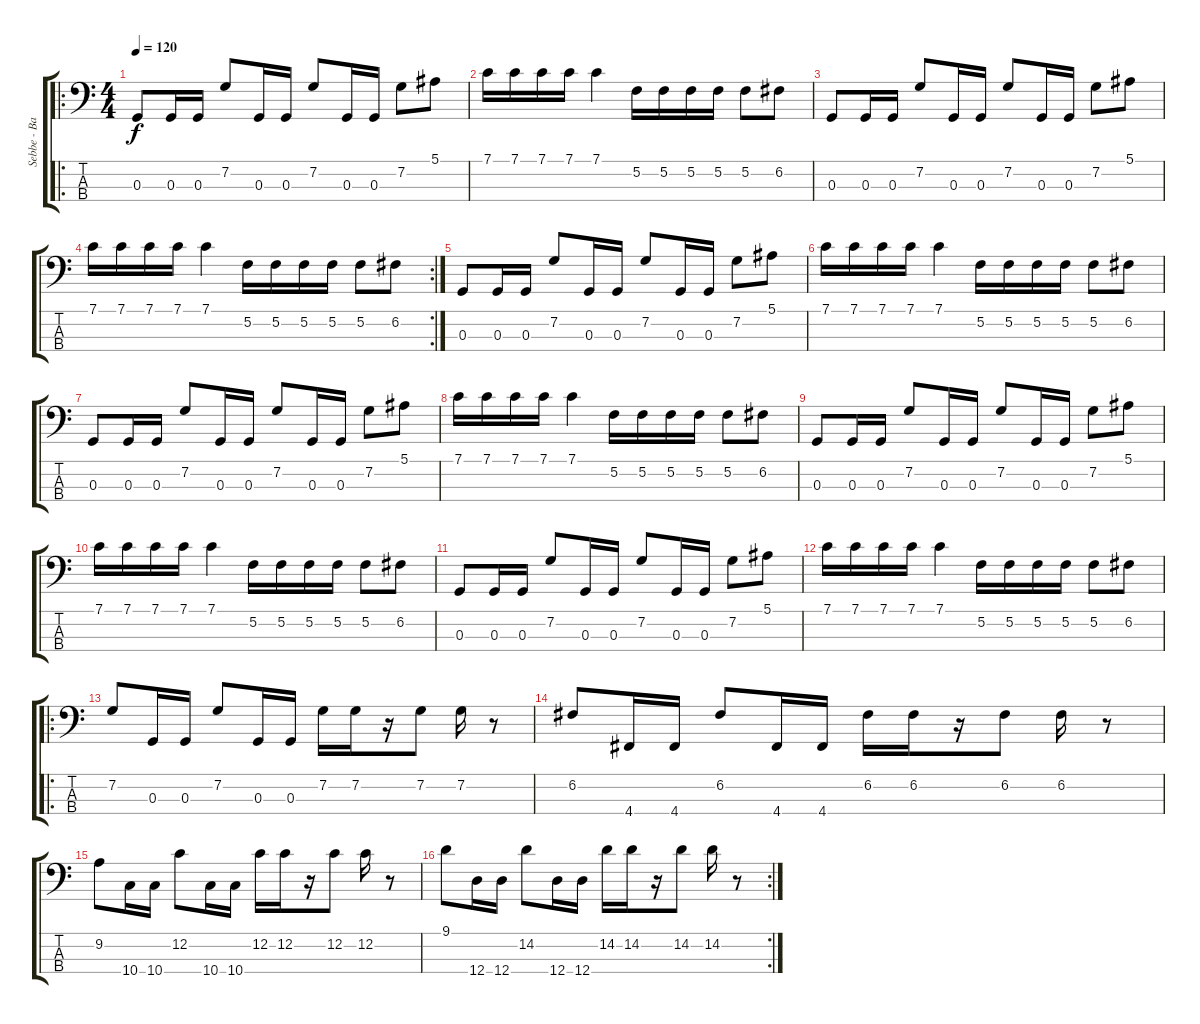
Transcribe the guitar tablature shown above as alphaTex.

\track ("Sebbe - Bass" "Sebbe - Ba") {instrument electricbassfinger}
\staff {score tabs}
\tuning (F2 C2 G1 D1) {hide}
\ro
\ts (4 4)
\tempo 120
\clef f4
\ks c
0.3.8{dy f instrument electricbassfinger} 0.3.16 0.3.16 7.2.8 0.3.16 0.3.16 7.2.8 0.3.16 0.3.16 7.2.8 5.1.8 |
7.1.16 7.1.16 7.1.16 7.1.16 7.1.4 5.2.16 5.2.16 5.2.16 5.2.16 5.2.8 6.2.8 |
0.3.8 0.3.16 0.3.16 7.2.8 0.3.16 0.3.16 7.2.8 0.3.16 0.3.16 7.2.8 5.1.8 |
\rc 2
7.1.16 7.1.16 7.1.16 7.1.16 7.1.4 5.2.16 5.2.16 5.2.16 5.2.16 5.2.8 6.2.8 |
0.3.8 0.3.16 0.3.16 7.2.8 0.3.16 0.3.16 7.2.8 0.3.16 0.3.16 7.2.8 5.1.8 |
7.1.16 7.1.16 7.1.16 7.1.16 7.1.4 5.2.16 5.2.16 5.2.16 5.2.16 5.2.8 6.2.8 |
0.3.8 0.3.16 0.3.16 7.2.8 0.3.16 0.3.16 7.2.8 0.3.16 0.3.16 7.2.8 5.1.8 |
7.1.16 7.1.16 7.1.16 7.1.16 7.1.4 5.2.16 5.2.16 5.2.16 5.2.16 5.2.8 6.2.8 |
0.3.8 0.3.16 0.3.16 7.2.8 0.3.16 0.3.16 7.2.8 0.3.16 0.3.16 7.2.8 5.1.8 |
7.1.16 7.1.16 7.1.16 7.1.16 7.1.4 5.2.16 5.2.16 5.2.16 5.2.16 5.2.8 6.2.8 |
0.3.8 0.3.16 0.3.16 7.2.8 0.3.16 0.3.16 7.2.8 0.3.16 0.3.16 7.2.8 5.1.8 |
7.1.16 7.1.16 7.1.16 7.1.16 7.1.4 5.2.16 5.2.16 5.2.16 5.2.16 5.2.8 6.2.8 |
\ro
7.2.8 0.3.16 0.3.16 7.2.8 0.3.16 0.3.16 7.2.16 7.2.16 r.16 7.2.8 7.2.16 r.8 |
6.2.8 4.4.16 4.4.16 6.2.8 4.4.16 4.4.16 6.2.16 6.2.16 r.16 6.2.8 6.2.16 r.8 |
9.2.8 10.4.16 10.4.16 12.2.8 10.4.16 10.4.16 12.2.16 12.2.16 r.16 12.2.8 12.2.16 r.8 |
\rc 2
9.1.8 12.4.16 12.4.16 14.2.8 12.4.16 12.4.16 14.2.16 14.2.16 r.16 14.2.8 14.2.16 r.8
